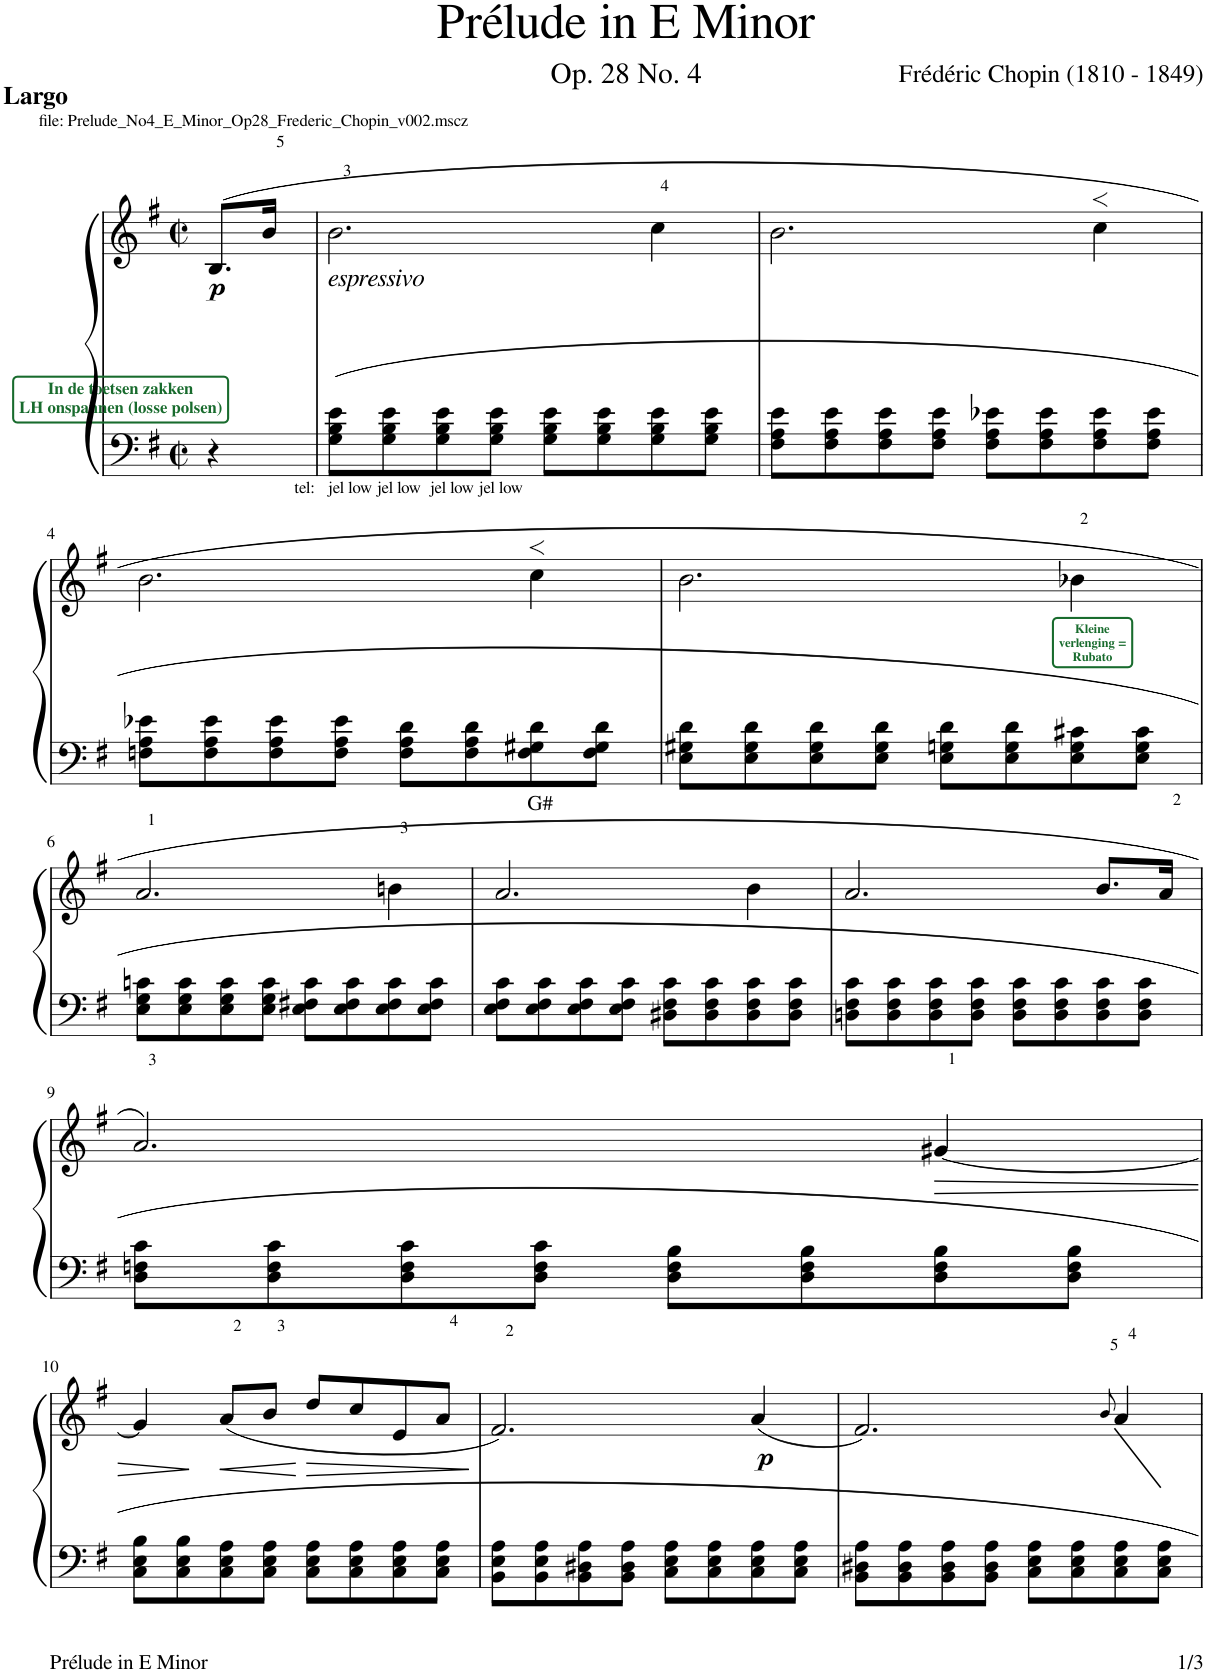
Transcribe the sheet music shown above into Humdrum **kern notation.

**kern	**kern	**dynam
*part1	*part1	*part1
*staff2	*staff1	*staff1/2
*I"Piano	*	*
*I'Pno.	*	*
*clefF4	*clefG2	*
*k[f#]	*k[f#]	*
*M2/2	*M2/2	*
*met(c|)	*met(c|)	*
=1	=1	=1
!	!LO:TX:a:B:t=Largo	!
!	!LO:TX:a:t=file&colon; Prelude_No4_E_Minor_Op28_Frederic_Chopin_v002.mscz	!
!	!LO:TX:b:B:color=#186B2D:t=In de toetsen zakken	!
!	!LO:TX:b:t=LH onspannen (losse polsen)	!
!	!	!LO:DY:b
4r	(8.B/L	p
.	16b/Jk	.
=2	=2	=2
!	!LO:TX:b:i:t=espressivo	!
!LO:TX:b:t=tel&colon;   jel low jel low  jel low jel low	!	!
8G\ 8B\ 8e\L	2.b\	.
8G\ 8B\ 8e\	.	.
8G\ 8B\ 8e\	.	.
8G\ 8B\ 8e\J	.	.
8G\ 8B\ 8e\L	.	.
8G\ 8B\ 8e\	.	.
8G\ 8B\ 8e\	4cc\	.
8G\ 8B\ 8e\J	.	.
=3	=3	=3
8F#\ 8A\ 8e\L	2.b\	.
8F#\ 8A\ 8e\	.	.
8F#\ 8A\ 8e\	.	.
8F#\ 8A\ 8e\J	.	.
8F#\ 8A\ 8e-X\L	.	.
8F#\ 8A\ 8e-\	.	.
8F#\ 8A\ 8e-\	4cc>\	.
8F#\ 8A\ 8e-\J	.	.
!!LO:LB:g=z
=4	=4	=4
8Fn\ 8A\ 8e-X\L	2.b\	.
8F\ 8A\ 8e-\	.	.
8F\ 8A\ 8e-\	.	.
8F\ 8A\ 8e-\J	.	.
8F\ 8A\ 8d\L	.	.
8F\ 8A\ 8d\	.	.
!LO:TX:b:t=G#	!	!
8F\ 8G#X\ 8d\	4cc>\	.
8F\ 8G#\ 8d\J	.	.
=5	=5	=5
8E\ 8G#X\ 8d\L	2.b\	.
8E\ 8G#\ 8d\	.	.
8E\ 8G#\ 8d\	.	.
8E\ 8G#\ 8d\J	.	.
8E\ 8Gn\ 8d\L	.	.
8E\ 8G\ 8d\	.	.
!	!LO:TX:b:B:color=#186B2D:t=Kleine	!
!	!LO:TX:b:t=verlenging =	!
!	!LO:TX:b:t=Rubato	!
8E\ 8G\ 8c#X\	4b-X\	.
8E\ 8G\ 8c#\J	.	.
!!LO:LB:g=z
=6	=6	=6
8E\ 8G\ 8cn\L	2.a/	.
8E\ 8G\ 8c\	.	.
8E\ 8G\ 8c\	.	.
8E\ 8G\ 8c\J	.	.
8E\ 8F#X\ 8c\L	.	.
8E\ 8F#\ 8c\	.	.
8E\ 8F#\ 8c\	4bn\	.
8E\ 8F#\ 8c\J	.	.
=7	=7	=7
8E\ 8F#\ 8c\L	2.a/	.
8E\ 8F#\ 8c\	.	.
8E\ 8F#\ 8c\	.	.
8E\ 8F#\ 8c\J	.	.
8D#X\ 8F#\ 8c\L	.	.
8D#\ 8F#\ 8c\	.	.
8D#\ 8F#\ 8c\	4b\	.
8D#\ 8F#\ 8c\J	.	.
=8	=8	=8
8Dn\ 8F#\ 8c\L	2.a/	.
8D\ 8F#\ 8c\	.	.
8D\ 8F#\ 8c\	.	.
8D\ 8F#\ 8c\J	.	.
8D\ 8F#\ 8c\L	.	.
8D\ 8F#\ 8c\	.	.
8D\ 8F#\ 8c\	8.b/L	.
8D\ 8F#\ 8c\J	.	.
.	16a/Jk	.
!!LO:LB:g=z
=9	=9	=9
8D\ 8Fn\ 8c\L	2.a/)	.
8D\ 8F\ 8c\	.	.
8D\ 8F\ 8c\	.	.
8D\ 8F\ 8c\J	.	.
8D\ 8F\ 8B\L	.	.
8D\ 8F\ 8B\	.	.
!	!	!LO:HP:b
8D\ 8F\ 8B\	[4g#X/	>
8D\ 8F\ 8B\J	.	.
!!LO:LB:g=z
=10	=10	=10
8C\ 8E\ 8B\L	4g#/]	.
8C\ 8E\ 8B\	.	.
!	!	!LO:HP:n=1:b
8C\ 8E\ 8A\	(8a/L	] <
8C\ 8E\ 8A\J	8b/J	.
!	!	!LO:HP:n=1:b
8C\ 8E\ 8A\L	8dd/L	[ >
8C\ 8E\ 8A\	8cc/	.
8C\ 8E\ 8A\	8e/	.
8C\ 8E\ 8A\J	8a/J	.
.	.	]
=11	=11	=11
8BB\ 8E\ 8A\L	2.f#/)	.
8BB\ 8E\ 8A\	.	.
8BB\ 8D#X\ 8A\	.	.
8BB\ 8D#\ 8A\J	.	.
8C\ 8E\ 8A\L	.	.
8C\ 8E\ 8A\	.	.
!	!	!LO:DY:b
8C\ 8E\ 8A\	(4a/	p
8C\ 8E\ 8A\J	.	.
=12	=12	=12
8BB\ 8D#X\ 8A\L	2.f#/)	.
8BB\ 8D#\ 8A\	.	.
8BB\ 8D#\ 8A\	.	.
8BB\ 8D#\ 8A\J	.	.
8C\ 8E\ 8A\L	.	.
8C\ 8E\ 8A\	.	.
.	8qb/	.
8C\ 8E\ 8A\	4a/	.
8C\ 8E\ 8A\J	.	.
=	=	=
*-	*-	*-
